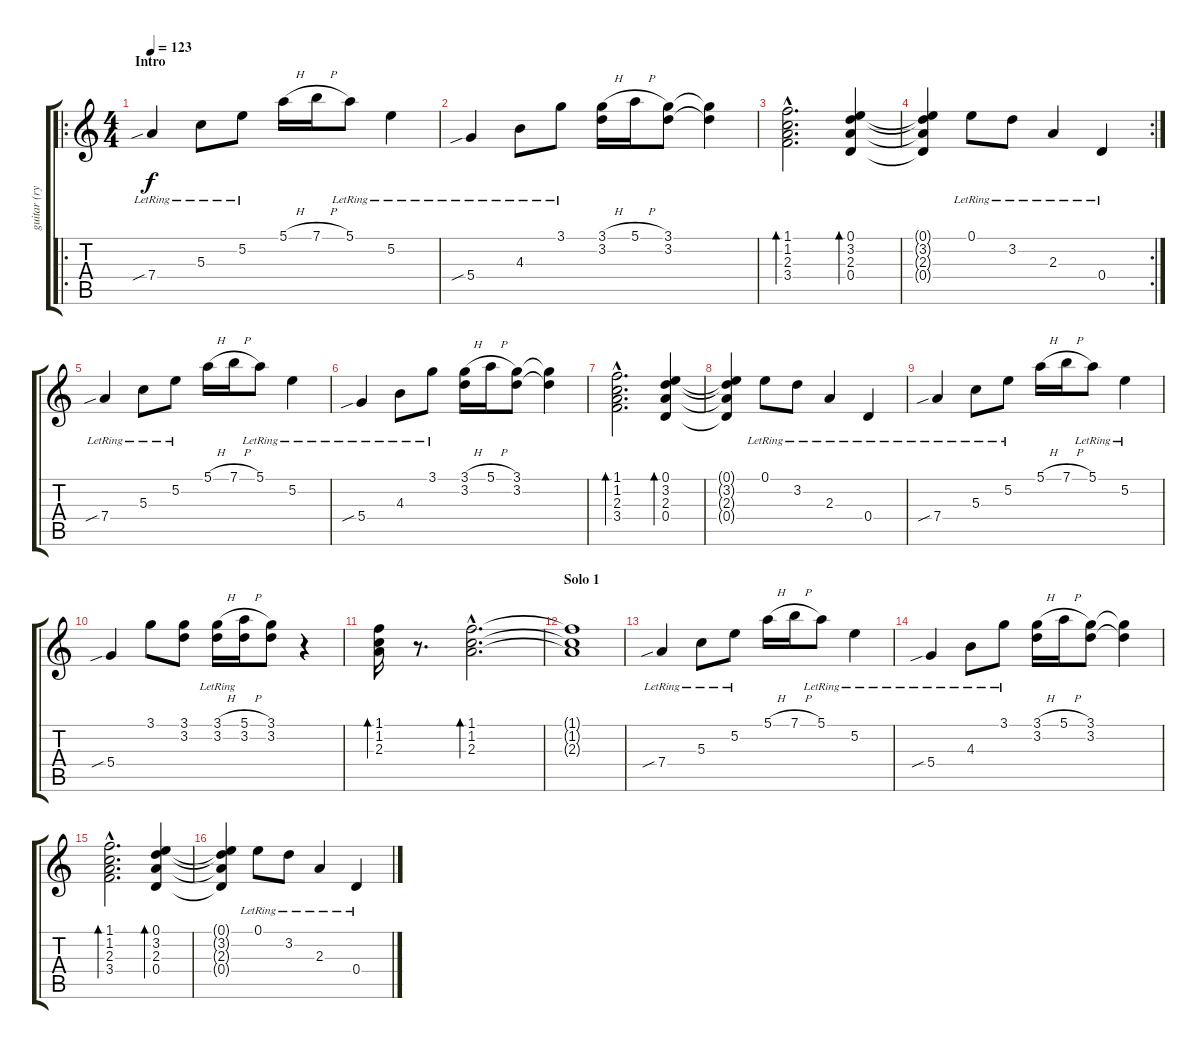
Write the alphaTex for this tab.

\track ("guitar (rytm)" "guitar (ry") {instrument acousticguitarsteel}
\staff {score tabs}
\tuning (E4 B3 G3 D3 A2 E2) {hide}
\ro
\ts (4 4)
\section ("" "Intro")
\tempo 123
\clef g2
\ks c
7.4{sib lr}.4{dy f instrument acousticguitarsteel} 5.3{lr}.8 5.2{lr}.8 5.1{h}.16 7.1{h}.16 5.1{lr}.8 5.2{lr}.4 |
5.4{sib lr}.4 4.3{lr}.8 3.1{lr}.8 (3.1{h} 3.2).16 5.1{h}.16 (3.1 3.2).8 (3.1{t} 3.2{t}).4 |
(1.1{hac} 1.2{hac} 2.3{hac} 3.4{hac}).2{d bd 60} (0.1 3.2 2.3 0.4).4{bd 60} |
\rc 2
(0.1{t} 3.2{t} 2.3{t} 0.4{t}).4 0.1{lr}.8 3.2{lr}.8 2.3{lr}.4 0.4{lr}.4 |
7.4{sib lr}.4 5.3{lr}.8 5.2{lr}.8 5.1{h}.16 7.1{h}.16 5.1{lr}.8 5.2{lr}.4 |
5.4{sib lr}.4 4.3{lr}.8 3.1{lr}.8 (3.1{h} 3.2).16 5.1{h}.16 (3.1 3.2).8 (3.1{t} 3.2{t}).4 |
(1.1{hac} 1.2{hac} 2.3{hac} 3.4{hac}).2{d bd 60} (0.1 3.2 2.3 0.4).4{bd 60} |
(0.1{t} 3.2{t} 2.3{t} 0.4{t}).4 0.1{lr}.8 3.2{lr}.8 2.3{lr}.4 0.4{lr}.4 |
7.4{sib lr}.4 5.3{lr}.8 5.2{lr}.8 5.1{h}.16 7.1{h}.16 5.1{lr}.8 5.2{lr}.4 |
5.4{sib}.4 3.1.8 (3.1 3.2).8 (3.1{h} 3.2{lr}).16 (5.1{h} 3.2).16 (3.1 3.2).8 r.4 |
(1.1 1.2 2.3).16{bd 30} r.8{d} (1.1{hac} 1.2{hac} 2.3{hac}).2{d bd 30} |
\section ("" "Solo 1")
(1.1{t} 1.2{t} 2.3{t}).1 |
7.4{sib lr}.4 5.3{lr}.8 5.2{lr}.8 5.1{h}.16 7.1{h}.16 5.1{lr}.8 5.2{lr}.4 |
5.4{sib lr}.4 4.3{lr}.8 3.1{lr}.8 (3.1{h} 3.2).16 5.1{h}.16 (3.1 3.2).8 (3.1{t} 3.2{t}).4 |
(1.1{hac} 1.2{hac} 2.3{hac} 3.4{hac}).2{d bd 60} (0.1 3.2 2.3 0.4).4{bd 60} |
(0.1{t} 3.2{t} 2.3{t} 0.4{t}).4 0.1{lr}.8 3.2{lr}.8 2.3{lr}.4 0.4{lr}.4
